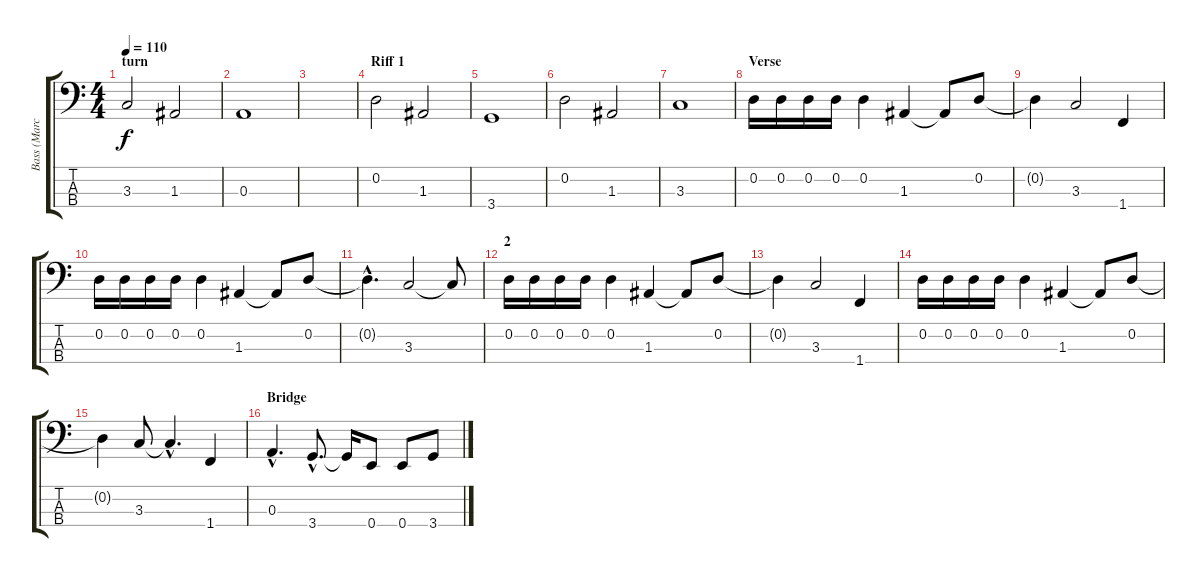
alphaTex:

\track ("Bass (Marc Simon)" "Bass (Marc") {instrument electricbassfinger}
\staff {score tabs}
\tuning (G2 D2 A1 E1) {hide}
\ts (4 4)
\section ("" "turn")
\tempo 110
\clef f4
\ks c
3.3.2{dy f} 1.3.2 |
0.3.1 |
\section ("" "")
|
\section ("" "Riff 1")
0.2.2 1.3.2 |
3.4.1 |
0.2.2 1.3.2 |
3.3.1 |
\section ("" "Verse ")
0.2.16 0.2.16 0.2.16 0.2.16 0.2.4 1.3.4 1.3{t}.8 0.2.8 |
0.2{t}.4 3.3.2 1.4.4 |
0.2.16 0.2.16 0.2.16 0.2.16 0.2.4 1.3.4 1.3{t}.8 0.2.8 |
0.2{hac t}.4{d} 3.3.2 3.3{t}.8 |
\section ("" "2")
0.2.16 0.2.16 0.2.16 0.2.16 0.2.4 1.3.4 1.3{t}.8 0.2.8 |
0.2{t}.4 3.3.2 1.4.4 |
0.2.16 0.2.16 0.2.16 0.2.16 0.2.4 1.3.4 1.3{t}.8 0.2.8 |
0.2{t}.4 3.3.8 3.3{hac t}.4{d} 1.4.4 |
\section ("" "Bridge")
0.3{hac}.4{d} 3.4{hac}.8{d} 3.4{t}.16 0.4.8 0.4.8 3.4.8
